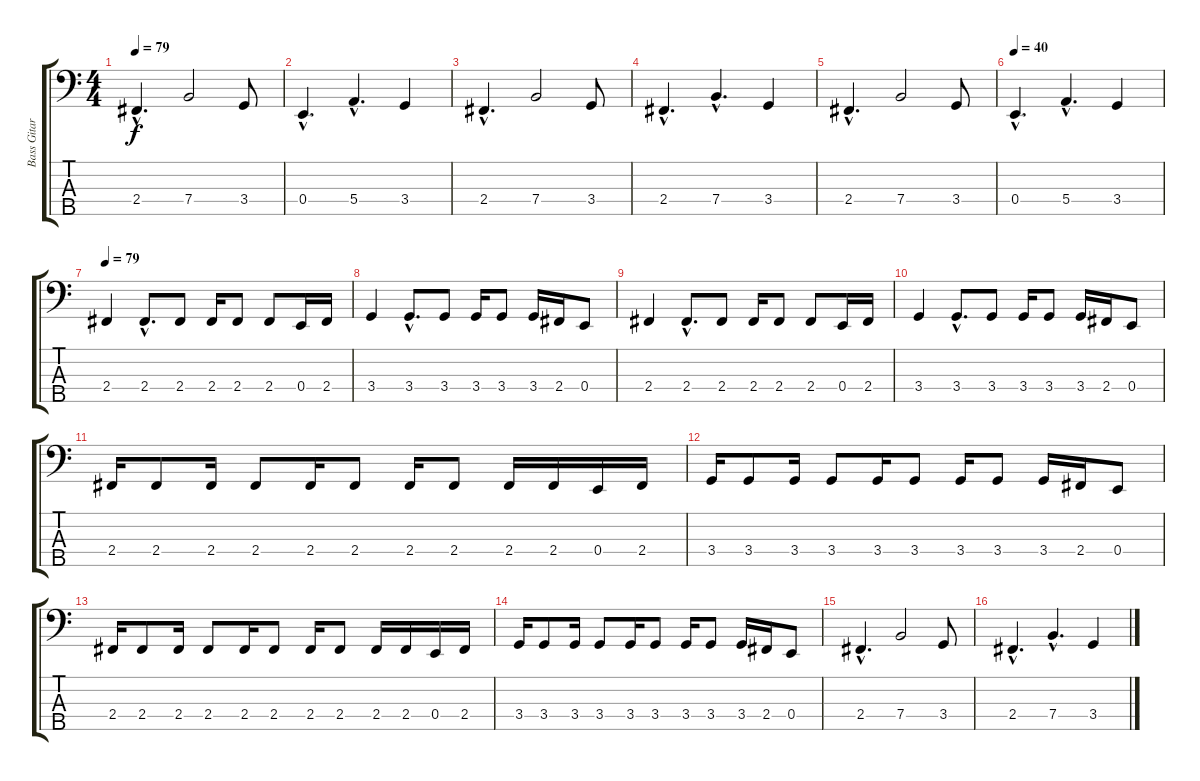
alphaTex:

\track ("Bass Gitar" "Bass Gitar") {instrument electricbassfinger}
\staff {score tabs}
\tuning (G2 D2 A1 E1 B0) {hide}
\ts (4 4)
\tempo 79
\clef f4
\ks c
2.4{hac}.4{d dy f} 7.4.2 3.4.8 |
0.4{hac}.4{d} 5.4{hac}.4{d} 3.4.4 |
2.4{hac}.4{d} 7.4.2 3.4.8 |
2.4{hac}.4{d} 7.4{hac}.4{d} 3.4.4 |
2.4{hac}.4{d} 7.4.2 3.4.8 |
\tempo 40
0.4{hac}.4{d} 5.4{hac}.4{d} 3.4.4 |
\tempo 79
2.4.4 2.4{hac}.8{d} 2.4.8 2.4.16 2.4.8 2.4.8 0.4.16 2.4.16 |
3.4.4 3.4{hac}.8{d} 3.4.8 3.4.16 3.4.8 3.4.16 2.4.16 0.4.8 |
2.4.4 2.4{hac}.8{d} 2.4.8 2.4.16 2.4.8 2.4.8 0.4.16 2.4.16 |
3.4.4 3.4{hac}.8{d} 3.4.8 3.4.16 3.4.8 3.4.16 2.4.16 0.4.8 |
2.4.16 2.4.8 2.4.16 2.4.8 2.4.16 2.4.8 2.4.16 2.4.8 2.4.16 2.4.16 0.4.16 2.4.16 |
3.4.16 3.4.8 3.4.16 3.4.8 3.4.16 3.4.8 3.4.16 3.4.8 3.4.16 2.4.16 0.4.8 |
2.4.16 2.4.8 2.4.16 2.4.8 2.4.16 2.4.8 2.4.16 2.4.8 2.4.16 2.4.16 0.4.16 2.4.16 |
3.4.16 3.4.8 3.4.16 3.4.8 3.4.16 3.4.8 3.4.16 3.4.8 3.4.16 2.4.16 0.4.8 |
2.4{hac}.4{d} 7.4.2 3.4.8 |
2.4{hac}.4{d} 7.4{hac}.4{d} 3.4.4
